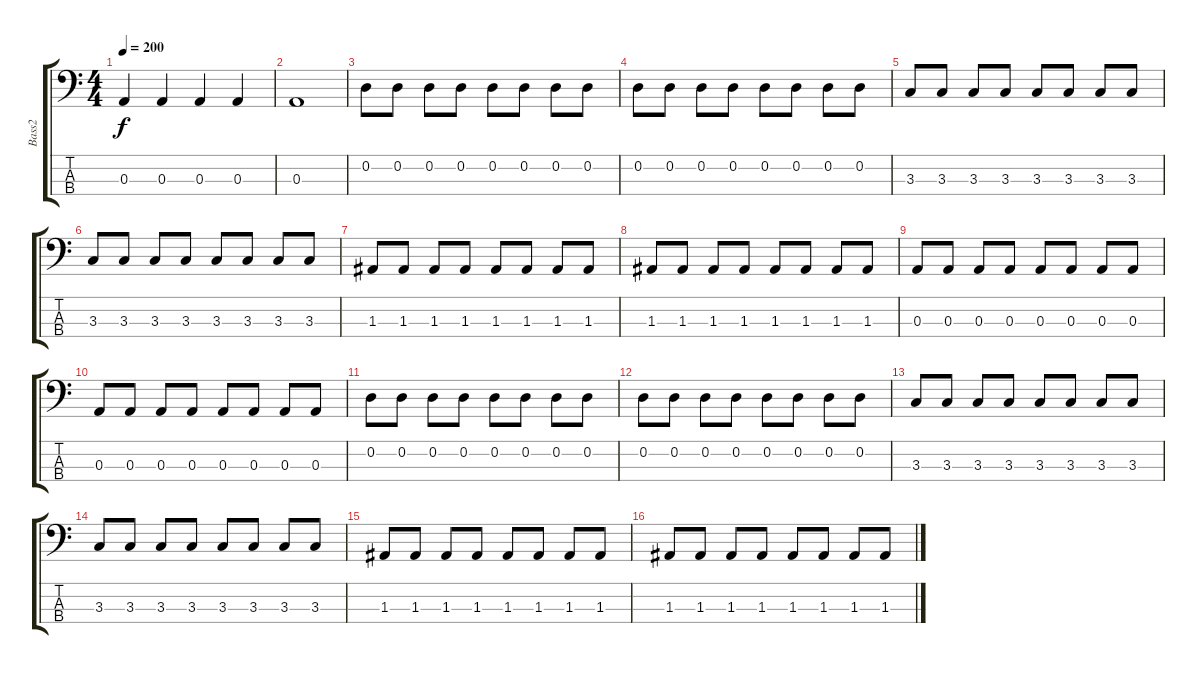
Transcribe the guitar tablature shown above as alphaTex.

\track ("Bass2" "Bass2") {instrument electricbassfinger}
\staff {score tabs}
\tuning (G2 D2 A1 E1) {hide}
\ts (4 4)
\tempo 200
\clef f4
\ks c
0.3.4{dy f} 0.3.4 0.3.4 0.3.4 |
0.3.1 |
0.2.8 0.2.8 0.2.8 0.2.8 0.2.8 0.2.8 0.2.8 0.2.8 |
0.2.8 0.2.8 0.2.8 0.2.8 0.2.8 0.2.8 0.2.8 0.2.8 |
3.3.8 3.3.8 3.3.8 3.3.8 3.3.8 3.3.8 3.3.8 3.3.8 |
3.3.8 3.3.8 3.3.8 3.3.8 3.3.8 3.3.8 3.3.8 3.3.8 |
1.3.8 1.3.8 1.3.8 1.3.8 1.3.8 1.3.8 1.3.8 1.3.8 |
1.3.8 1.3.8 1.3.8 1.3.8 1.3.8 1.3.8 1.3.8 1.3.8 |
0.3.8 0.3.8 0.3.8 0.3.8 0.3.8 0.3.8 0.3.8 0.3.8 |
0.3.8 0.3.8 0.3.8 0.3.8 0.3.8 0.3.8 0.3.8 0.3.8 |
0.2.8 0.2.8 0.2.8 0.2.8 0.2.8 0.2.8 0.2.8 0.2.8 |
0.2.8 0.2.8 0.2.8 0.2.8 0.2.8 0.2.8 0.2.8 0.2.8 |
3.3.8 3.3.8 3.3.8 3.3.8 3.3.8 3.3.8 3.3.8 3.3.8 |
3.3.8 3.3.8 3.3.8 3.3.8 3.3.8 3.3.8 3.3.8 3.3.8 |
1.3.8 1.3.8 1.3.8 1.3.8 1.3.8 1.3.8 1.3.8 1.3.8 |
1.3.8 1.3.8 1.3.8 1.3.8 1.3.8 1.3.8 1.3.8 1.3.8
